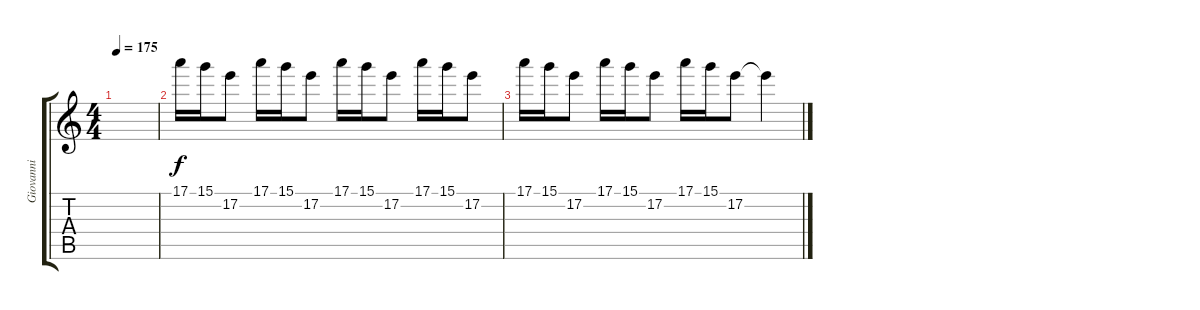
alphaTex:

\track ("Giovanni" "Giovanni") {instrument overdrivenguitar}
\staff {score tabs}
\tuning (E4 B3 G3 D3 A2 E2) {hide}
\ts (4 4)
\tempo 175
\clef g2
\ks c
|
17.1.16 15.1.16 17.2.8 17.1.16 15.1.16 17.2.8 17.1.16 15.1.16 17.2.8 17.1.16 15.1.16 17.2.8 |
17.1.16 15.1.16 17.2.8 17.1.16 15.1.16 17.2.8 17.1.16 15.1.16 17.2.8 17.2{t}.4
